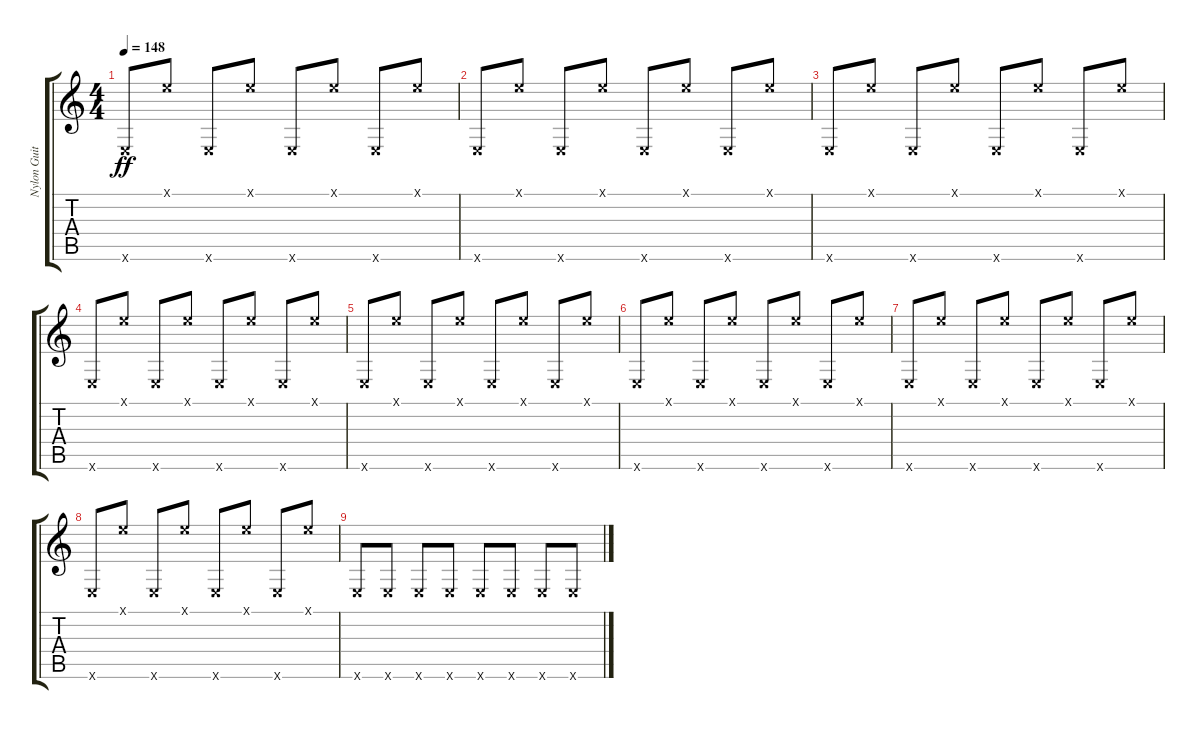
\track ("Nylon Guitar" "Nylon Guit") {instrument acousticguitarnylon}
\staff {score tabs}
\tuning (E4 B3 G3 D3 A2 E2) {hide}
\ts (4 4)
\tempo 148
\clef g2
\ks c
0.6{x}.8{dy ff} 0.1{x}.8 0.6{x}.8 0.1{x}.8 0.6{x}.8 0.1{x}.8 0.6{x}.8 0.1{x}.8 |
0.6{x}.8 0.1{x}.8 0.6{x}.8 0.1{x}.8 0.6{x}.8 0.1{x}.8 0.6{x}.8 0.1{x}.8 |
0.6{x}.8 0.1{x}.8 0.6{x}.8 0.1{x}.8 0.6{x}.8 0.1{x}.8 0.6{x}.8 0.1{x}.8 |
0.6{x}.8 0.1{x}.8 0.6{x}.8 0.1{x}.8 0.6{x}.8 0.1{x}.8 0.6{x}.8 0.1{x}.8 |
0.6{x}.8 0.1{x}.8 0.6{x}.8 0.1{x}.8 0.6{x}.8 0.1{x}.8 0.6{x}.8 0.1{x}.8 |
0.6{x}.8 0.1{x}.8 0.6{x}.8 0.1{x}.8 0.6{x}.8 0.1{x}.8 0.6{x}.8 0.1{x}.8 |
0.6{x}.8 0.1{x}.8 0.6{x}.8 0.1{x}.8 0.6{x}.8 0.1{x}.8 0.6{x}.8 0.1{x}.8 |
0.6{x}.8 0.1{x}.8 0.6{x}.8 0.1{x}.8 0.6{x}.8 0.1{x}.8 0.6{x}.8 0.1{x}.8 |
0.6{x}.8 0.6{x}.8 0.6{x}.8 0.6{x}.8 0.6{x}.8 0.6{x}.8 0.6{x}.8 0.6{x}.8
